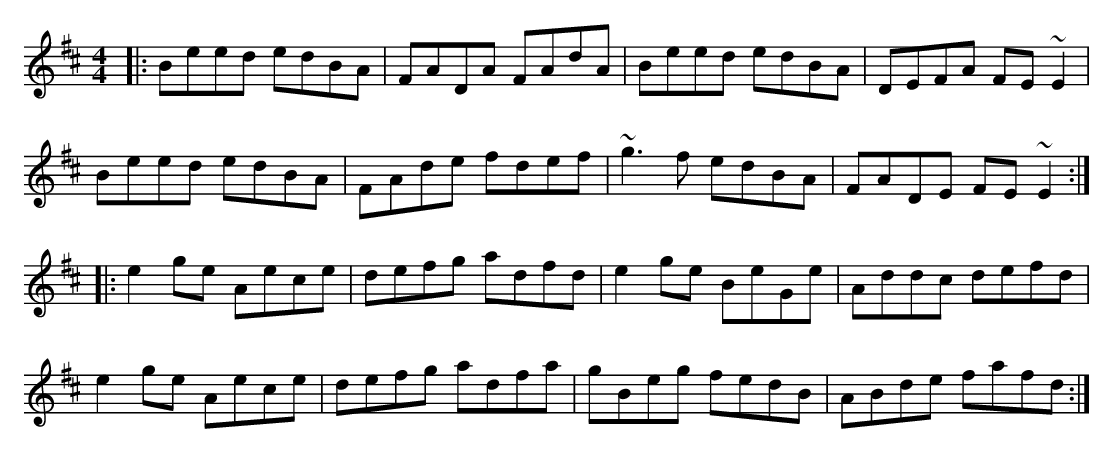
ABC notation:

X:1
M:4/4
K:Edor
|:Beed edBA|FADA FAdA|Beed edBA|DEFA FE~E2|
Beed edBA|FAde fdef|~g3f edBA|FADE FE~E2:|
|:e2ge Aece|defg adfd|e2ge BeGe|Addc defd|
e2ge Aece|defg adfa|gBeg fedB|ABde fafd:|
